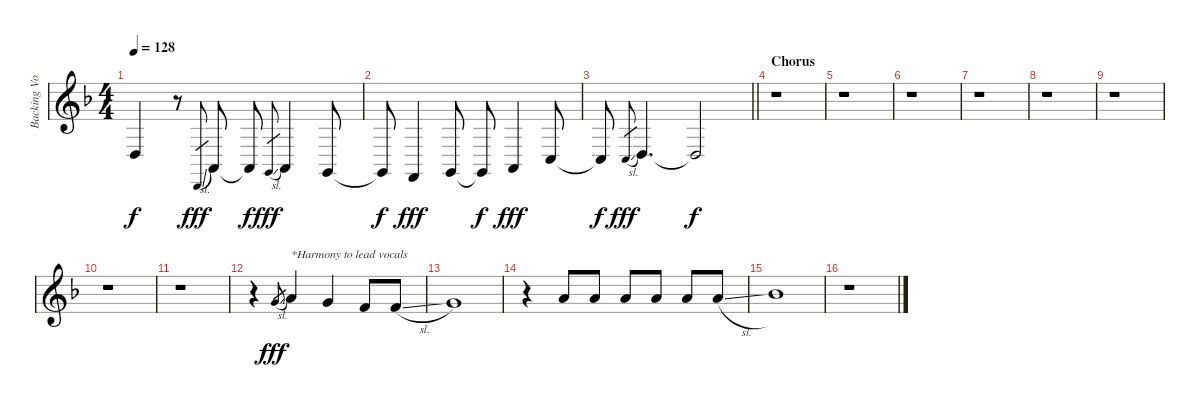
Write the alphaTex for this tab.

\track ("Backing Vocals 2" "Backing Vo") {instrument lead6voice}
\staff {score}
\tuning (E4 B3 G3 D3 A2 D2) {hide}
\ts (4 4)
\tempo 128
\clef g2
\ks dminor
0.4{t}.4{dy f} r.8 0.6{sl}.8{gr dy fff} 7.6.8 7.6{t}.8{dy f} 5.6{sl}.8{gr dy fff} 7.6.4 5.6.8 |
5.6{t}.8{dy f} 3.6.4{dy fff} 5.6.8 5.6{t}.8{dy f} 7.6.4{dy fff} 3.5.8 |
\barLineRight lightlight
3.5{t}.8{dy f} 3.5{sl}.8{gr dy fff} 5.5.4{d} 5.5{t}.2{dy f} |
\section ("" "Chorus")
r.1 |
r.1 |
r.1 |
r.1 |
r.1 |
r.1 |
r.1 |
r.1 |
r.4 3.1{sl}.8{gr dy fff} 5.1.4{txt "*Harmony to lead vocals"} 8.2.4 6.2.8 6.2{sl}.8 |
8.2.1 |
r.4 5.1.8 5.1.8 5.1.8 5.1.8 5.1.8 5.1{sl}.8 |
6.1.1 |
r.1
